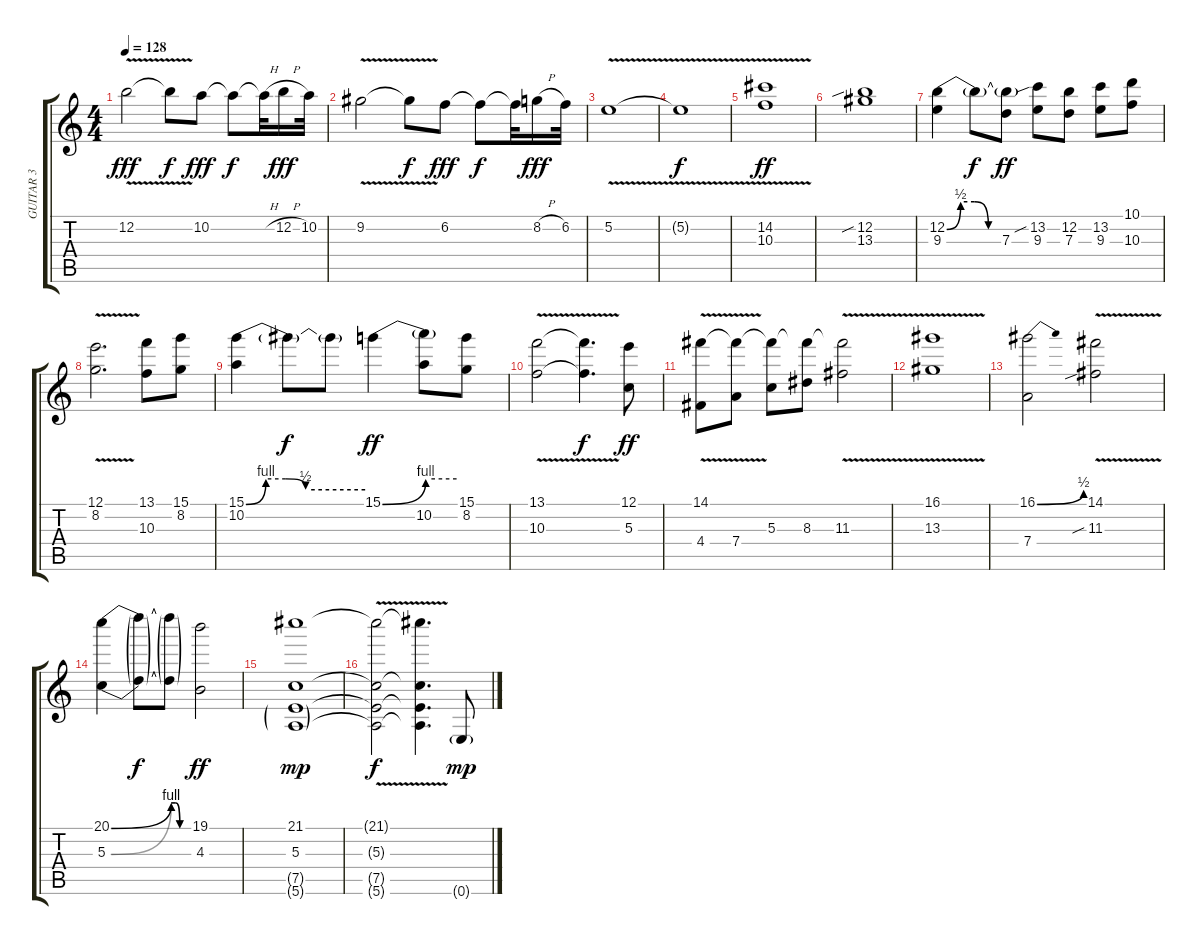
\track ("GUITAR 3" "GUITAR 3") {instrument overdrivenguitar}
\staff {score tabs}
\tuning (E4 B3 G3 D3 A2 E2) {hide}
\ts (4 4)
\tempo 128
\clef g2
\ks aminor
12.2{v}.2{dy fff} 12.2{t}.8{dy f} 10.2.8{dy fff} 10.2{t}.8{dy f} 10.2{h t}.32 12.2{h}.16{dy fff} 10.2.32 |
9.2{v}.2 9.2{t}.8{dy f} 6.2.8{dy fff} 6.2{t}.8{dy f} 6.2{t}.32 8.2{h}.16{dy fff} 6.2.32 |
5.2{v}.1 |
5.2{t}.1{dy f} |
(14.2{v} 10.3{v}).1{dy ff} |
(12.2{sib} 13.3).1 |
(12.2{be (custom 0 0 10 2 20 2 30 0 60 0)} 9.3).4 12.2{t}.8{dy f} (12.2{t} 7.3).8{dy ff} (13.2{sib} 9.3).8 (12.2 7.3).8 (13.2 9.3).8 (10.1 10.3).8 |
(12.1 8.2{v}).2{d} (13.1 10.3).8 (15.1 8.2).8 |
(15.1{be (custom 0 0 10 4 20 4 30 2 60 2)} 10.2).4 15.1{t}.8{dy f} 15.1{t}.8 15.1{be (bend 0 0 60 4)}.4{dy ff} (15.1{be (hold 0 4 60 4) t} 10.2).8 (15.1 8.2).8 |
(13.1{v} 10.3{v}).2 (13.1{t} 10.3{t}).4{d dy f} (12.1 5.3).8{dy ff} |
(14.1{v} 4.4).8 (14.1{t} 7.4).8 (14.1{t} 5.3).8 (14.1{t} 8.3).8 (14.1{t} 11.3{v}).2 |
(16.1{v} 13.3{v}).1 |
(16.1{be (bend 0 0 60 2)} 7.4).2 (14.1{v} 11.3{sib}).2 |
(20.1{be (bend 0 0 60 4)} 5.3{be (bend 0 0 60 4)}).4 (20.1{t} 5.3{t}).8{dy f} (20.1{be (custom 0 4 15 4 30 0 60 0) t} 5.3{be (custom 0 4 15 4 30 0 60 0) t}).8 (19.1 4.3).2{dy ff} |
(21.1 5.3 7.5{g} 5.6{g}).1{dy mp} |
(21.1{v t} 5.3{v t} 7.5{t} 5.6{t}).2{dy f} (21.1{t} 5.3{t} 7.5{t} 5.6{t}).4{d} 0.6{g}.8{dy mp}
